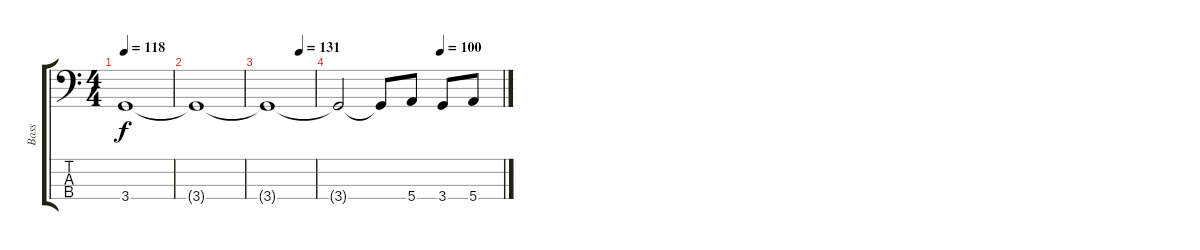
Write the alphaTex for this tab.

\track ("Bass" "Bass") {instrument electricbassfinger}
\staff {score tabs}
\tuning (G2 D2 A1 E1) {hide}
\ts (4 4)
\tempo 118
\clef f4
\ks c
3.4{t}.1{dy f} |
3.4{t}.1 |
\tempo (131 0.6875)
3.4{t}.1 |
\tempo (100 0.625)
3.4{t}.2 3.4{t}.8 5.4.8 3.4.8 5.4.8
